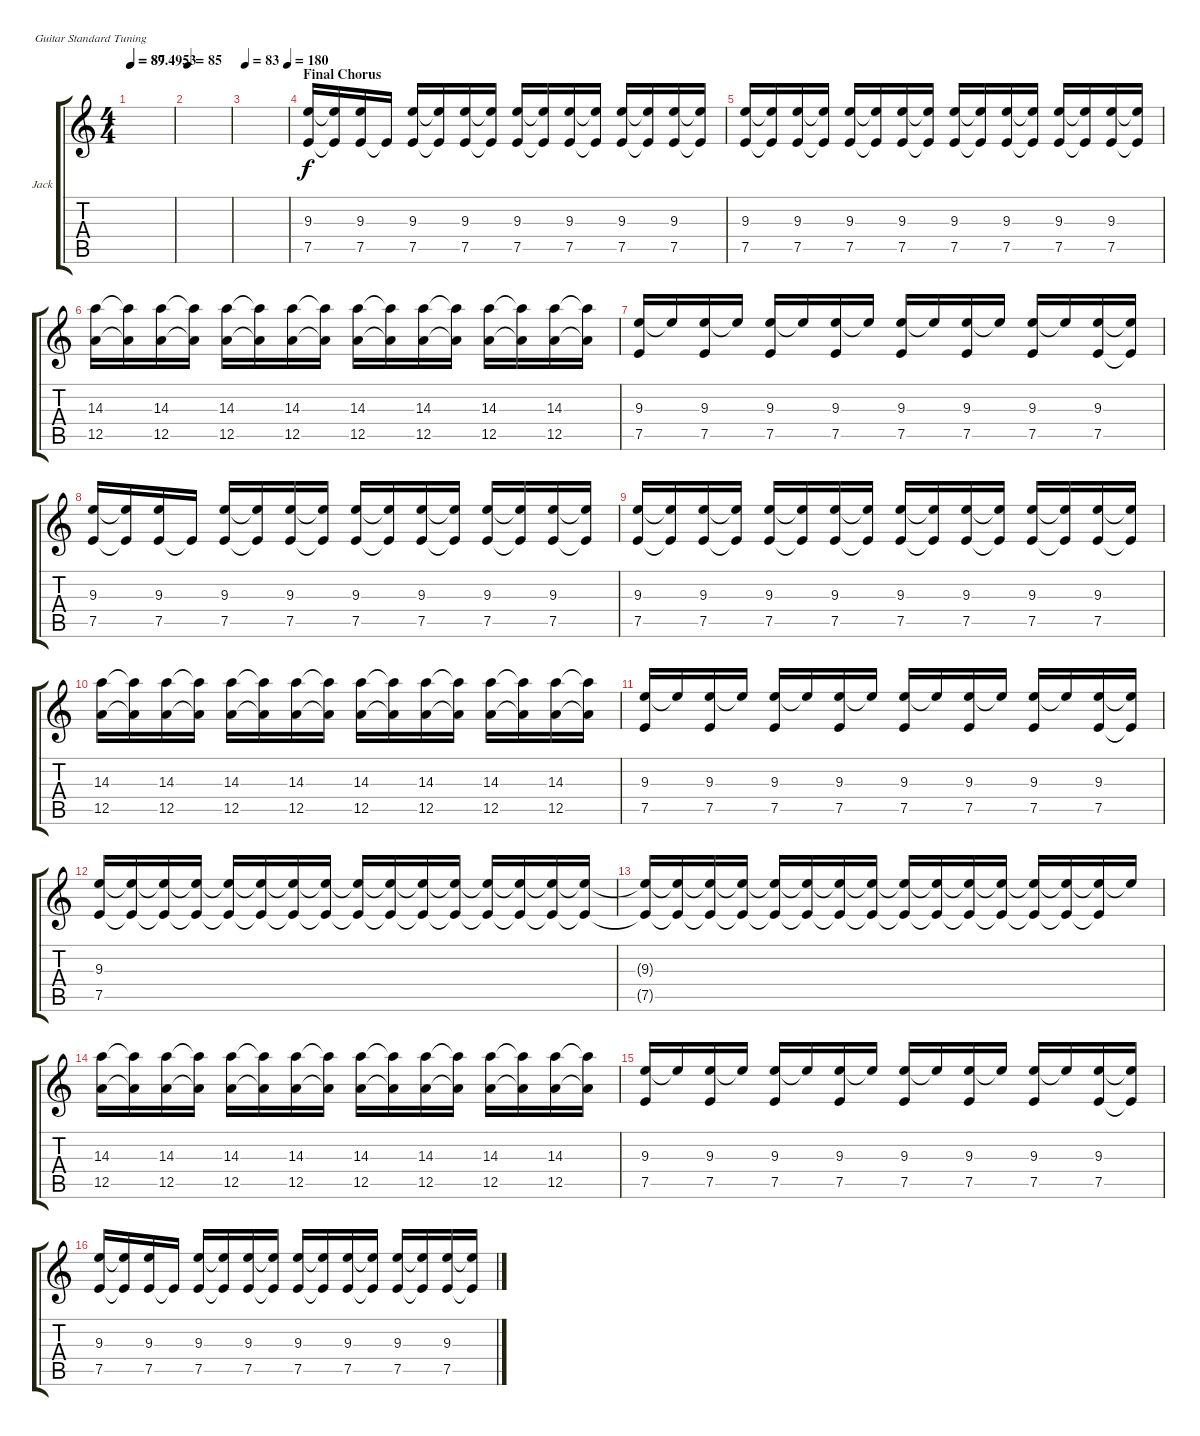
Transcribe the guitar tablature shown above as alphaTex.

\defaultSystemsLayout 4
\bracketExtendMode groupsimilarinstruments
\firstSystemTrackNameOrientation horizontal
\otherSystemsTrackNameOrientation horizontal
\track ("Jack" "Jack") {instrument distortionguitar}
\staff {score tabs}
\tuning (E4 B3 G3 D3 A2 E2)
\ts (4 4)
\tempo
89.4953
\tempo (87 0.00625)
\accidentals auto
\clef g2
\ottava regular
\simile none
\ks c
|
\tempo (85 0.00625)
|
\tempo (83 0.0125)
\tempo (180 1)
|
\section ("" "Final Chorus")
(7.5 9.3).16 (9.3{t} 7.5{t}).16 (7.5 9.3).16 7.5{t}.16 (7.5 9.3).16 (9.3{t} 7.5{t}).16 (7.5 9.3).16 (9.3{t} 7.5{t}).16 (7.5 9.3).16 (9.3{t} 7.5{t}).16 (7.5 9.3).16 (9.3{t} 7.5{t}).16 (7.5 9.3).16 (9.3{t} 7.5{t}).16 (7.5 9.3).16 (9.3{t} 7.5{t}).16 |
(7.5 9.3).16 (9.3{t} 7.5{t}).16 (7.5 9.3).16 (9.3{t} 7.5{t}).16 (7.5 9.3).16 (9.3{t} 7.5{t}).16 (7.5 9.3).16 (9.3{t} 7.5{t}).16 (7.5 9.3).16 (9.3{t} 7.5{t}).16 (7.5 9.3).16 (9.3{t} 7.5{t}).16 (7.5 9.3).16 (9.3{t} 7.5{t}).16 (7.5 9.3).16 (9.3{t} 7.5{t}).16 |
(12.5 14.3).16 (12.5{t} 14.3{t}).16 (12.5 14.3).16 (14.3{t} 12.5{t}).16 (12.5 14.3).16 (12.5{t} 14.3{t}).16 (12.5 14.3).16 (14.3{t} 12.5{t}).16 (12.5 14.3).16 (14.3{t} 12.5{t}).16 (12.5 14.3).16 (14.3{t} 12.5{t}).16 (12.5 14.3).16 (12.5{t} 14.3{t}).16 (12.5 14.3).16 (14.3{t} 12.5{t}).16 |
(7.5 9.3).16 9.3{t}.16 (7.5 9.3).16 9.3{t}.16 (7.5 9.3).16 9.3{t}.16 (7.5 9.3).16 9.3{t}.16 (7.5 9.3).16 9.3{t}.16 (7.5 9.3).16 9.3{t}.16 (7.5 9.3).16 9.3{t}.16 (7.5 9.3).16 (9.3{t} 7.5{t}).16 |
(7.5 9.3).16 (9.3{t} 7.5{t}).16 (7.5 9.3).16 7.5{t}.16 (7.5 9.3).16 (9.3{t} 7.5{t}).16 (7.5 9.3).16 (9.3{t} 7.5{t}).16 (7.5 9.3).16 (9.3{t} 7.5{t}).16 (7.5 9.3).16 (9.3{t} 7.5{t}).16 (7.5 9.3).16 (9.3{t} 7.5{t}).16 (7.5 9.3).16 (9.3{t} 7.5{t}).16 |
(7.5 9.3).16 (9.3{t} 7.5{t}).16 (7.5 9.3).16 (9.3{t} 7.5{t}).16 (7.5 9.3).16 (9.3{t} 7.5{t}).16 (7.5 9.3).16 (9.3{t} 7.5{t}).16 (7.5 9.3).16 (9.3{t} 7.5{t}).16 (7.5 9.3).16 (9.3{t} 7.5{t}).16 (7.5 9.3).16 (9.3{t} 7.5{t}).16 (7.5 9.3).16 (9.3{t} 7.5{t}).16 |
(12.5 14.3).16 (12.5{t} 14.3{t}).16 (12.5 14.3).16 (14.3{t} 12.5{t}).16 (12.5 14.3).16 (12.5{t} 14.3{t}).16 (12.5 14.3).16 (14.3{t} 12.5{t}).16 (12.5 14.3).16 (14.3{t} 12.5{t}).16 (12.5 14.3).16 (14.3{t} 12.5{t}).16 (12.5 14.3).16 (12.5{t} 14.3{t}).16 (12.5 14.3).16 (14.3{t} 12.5{t}).16 |
(7.5 9.3).16 9.3{t}.16 (7.5 9.3).16 9.3{t}.16 (7.5 9.3).16 9.3{t}.16 (7.5 9.3).16 9.3{t}.16 (7.5 9.3).16 9.3{t}.16 (7.5 9.3).16 9.3{t}.16 (7.5 9.3).16 9.3{t}.16 (7.5 9.3).16 (9.3{t} 7.5{t}).16 |
(7.5 9.3).16 (9.3{t} 7.5{t}).16 (7.5{t} 9.3{t}).16 (9.3{t} 7.5{t}).16 (7.5{t} 9.3{t}).16 (9.3{t} 7.5{t}).16 (7.5{t} 9.3{t}).16 (9.3{t} 7.5{t}).16 (7.5{t} 9.3{t}).16 (9.3{t} 7.5{t}).16 (7.5{t} 9.3{t}).16 (9.3{t} 7.5{t}).16 (7.5{t} 9.3{t}).16 (9.3{t} 7.5{t}).16 (7.5{t} 9.3{t}).16 (9.3{t} 7.5{t}).16 |
(7.5{t} 9.3{t}).16 (7.5{t} 9.3{t}).16 (7.5{t} 9.3{t}).16 (9.3{t} 7.5{t}).16 (7.5{t} 9.3{t}).16 (9.3{t} 7.5{t}).16 (7.5{t} 9.3{t}).16 (9.3{t} 7.5{t}).16 (7.5{t} 9.3{t}).16 (9.3{t} 7.5{t}).16 (7.5{t} 9.3{t}).16 (9.3{t} 7.5{t}).16 (7.5{t} 9.3{t}).16 (9.3{t} 7.5{t}).16 (7.5{t} 9.3{t}).16 9.3{t}.16 |
(12.5 14.3).16 (12.5{t} 14.3{t}).16 (12.5 14.3).16 (14.3{t} 12.5{t}).16 (12.5 14.3).16 (12.5{t} 14.3{t}).16 (12.5 14.3).16 (14.3{t} 12.5{t}).16 (12.5 14.3).16 (14.3{t} 12.5{t}).16 (12.5 14.3).16 (14.3{t} 12.5{t}).16 (12.5 14.3).16 (12.5{t} 14.3{t}).16 (12.5 14.3).16 (14.3{t} 12.5{t}).16 |
(7.5 9.3).16 9.3{t}.16 (7.5 9.3).16 9.3{t}.16 (7.5 9.3).16 9.3{t}.16 (7.5 9.3).16 9.3{t}.16 (7.5 9.3).16 9.3{t}.16 (7.5 9.3).16 9.3{t}.16 (7.5 9.3).16 9.3{t}.16 (7.5 9.3).16 (9.3{t} 7.5{t}).16 |
(7.5 9.3).16 (9.3{t} 7.5{t}).16 (7.5 9.3).16 7.5{t}.16 (7.5 9.3).16 (9.3{t} 7.5{t}).16 (7.5 9.3).16 (9.3{t} 7.5{t}).16 (7.5 9.3).16 (9.3{t} 7.5{t}).16 (7.5 9.3).16 (9.3{t} 7.5{t}).16 (7.5 9.3).16 (9.3{t} 7.5{t}).16 (7.5 9.3).16 (9.3{t} 7.5{t}).16
